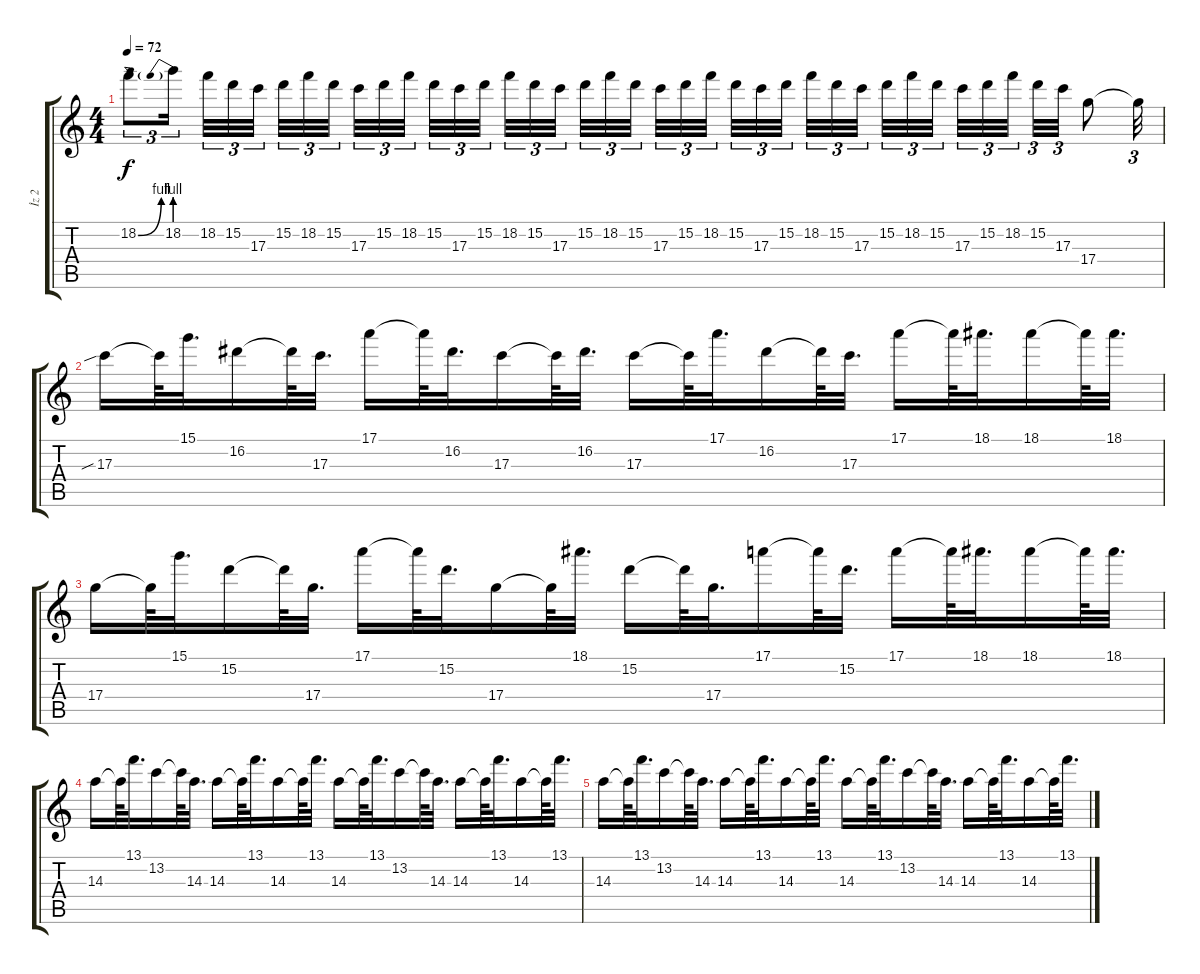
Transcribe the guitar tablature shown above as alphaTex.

\track ("İz 2" "İz 2") {instrument overdrivenguitar}
\staff {score tabs}
\tuning (E4 B3 G3 D3 A2 E2) {hide}
\ts (4 4)
\tempo 72
\clef g2
\ks c
18.2{be (bend 0 0 60 4)}.8{tu (3 2) dy f} 18.2{be (prebend 0 4 60 4)}.16{tu (3 2) beam splitsecondary} 18.2.32{tu (3 2)} 15.2.32{tu (3 2)} 17.3.32{tu (3 2) beam splitsecondary} 15.2.32{tu (3 2)} 18.2.32{tu (3 2)} 15.2.32{tu (3 2)} 17.3.32{tu (3 2)} 15.2.32{tu (3 2)} 18.2.32{tu (3 2) beam splitsecondary} 15.2.32{tu (3 2)} 17.3.32{tu (3 2)} 15.2.32{tu (3 2) beam splitsecondary} 18.2.32{tu (3 2)} 15.2.32{tu (3 2)} 17.3.32{tu (3 2) beam splitsecondary} 15.2.32{tu (3 2)} 18.2.32{tu (3 2)} 15.2.32{tu (3 2)} 17.3.32{tu (3 2)} 15.2.32{tu (3 2)} 18.2.32{tu (3 2) beam splitsecondary} 15.2.32{tu (3 2)} 17.3.32{tu (3 2)} 15.2.32{tu (3 2) beam splitsecondary} 18.2.32{tu (3 2)} 15.2.32{tu (3 2)} 17.3.32{tu (3 2) beam splitsecondary} 15.2.32{tu (3 2)} 18.2.32{tu (3 2)} 15.2.32{tu (3 2)} 17.3.32{tu (3 2)} 15.2.32{tu (3 2)} 18.2.32{tu (3 2) beam splitsecondary} 15.2.32{tu (3 2)} 17.3.32{tu (3 2)} 17.4.8 17.4{t}.32{tu (3 2)} |
17.3{sib}.16 17.3{t}.64 15.1.32{d} 16.2.16 16.2{t}.64 17.3.32{d} 17.1.16 17.1{t}.64 16.2.32{d} 17.3.16 17.3{t}.64 16.2.32{d} 17.3.16 17.3{t}.64 17.1.32{d} 16.2.16 16.2{t}.64 17.3.32{d} 17.1.16 17.1{t}.64 18.1.32{d} 18.1.16 18.1{t}.64 18.1.32{d} |
17.4.16 17.4{t}.64 15.1.32{d} 15.2.16 15.2{t}.64 17.4.32{d} 17.1.16 17.1{t}.64 15.2.32{d} 17.4.16 17.4{t}.64 18.1.32{d} 15.2.16 15.2{t}.64 17.4.32{d} 17.1.16 17.1{t}.64 15.2.32{d} 17.1.16 17.1{t}.64 18.1.32{d} 18.1.16 18.1{t}.64 18.1.32{d} |
14.3.16 14.3{t}.64 13.1.32{d} 13.2.16 13.2{t}.64 14.3.32{d} 14.3.16 14.3{t}.64 13.1.32{d} 14.3.16 14.3{t}.64 13.1.32{d} 14.3.16 14.3{t}.64 13.1.32{d} 13.2.16 13.2{t}.64 14.3.32{d} 14.3.16 14.3{t}.64 13.1.32{d} 14.3.16 14.3{t}.64 13.1.32{d} |
14.3.16 14.3{t}.64 13.1.32{d} 13.2.16 13.2{t}.64 14.3.32{d} 14.3.16 14.3{t}.64 13.1.32{d} 14.3.16 14.3{t}.64 13.1.32{d} 14.3.16 14.3{t}.64 13.1.32{d} 13.2.16 13.2{t}.64 14.3.32{d} 14.3.16 14.3{t}.64 13.1.32{d} 14.3.16 14.3{t}.64 13.1.32{d}
